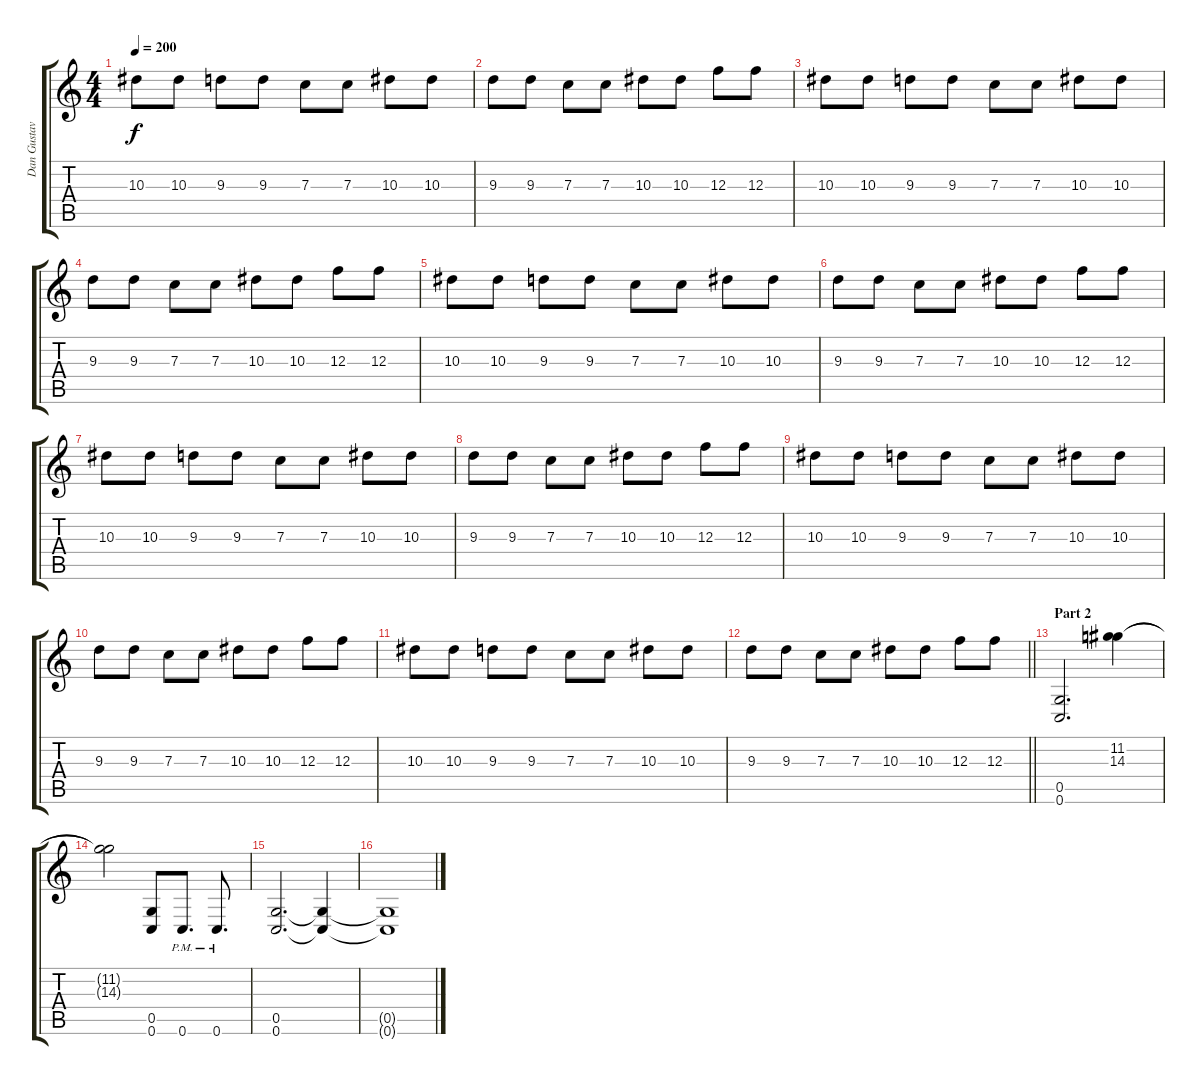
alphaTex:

\track ("Dan Gustavson" "Dan Gustav") {instrument distortionguitar}
\staff {score tabs}
\tuning (D4 A3 F3 C3 G2 C2) {hide}
\ts (4 4)
\tempo 200
\clef g2
\ks c
10.3.8{dy f} 10.3.8 9.3.8 9.3.8 7.3.8 7.3.8 10.3.8 10.3.8 |
9.3.8 9.3.8 7.3.8 7.3.8 10.3.8 10.3.8 12.3.8 12.3.8 |
10.3.8 10.3.8 9.3.8 9.3.8 7.3.8 7.3.8 10.3.8 10.3.8 |
9.3.8 9.3.8 7.3.8 7.3.8 10.3.8 10.3.8 12.3.8 12.3.8 |
10.3.8 10.3.8 9.3.8 9.3.8 7.3.8 7.3.8 10.3.8 10.3.8 |
9.3.8 9.3.8 7.3.8 7.3.8 10.3.8 10.3.8 12.3.8 12.3.8 |
10.3.8 10.3.8 9.3.8 9.3.8 7.3.8 7.3.8 10.3.8 10.3.8 |
9.3.8 9.3.8 7.3.8 7.3.8 10.3.8 10.3.8 12.3.8 12.3.8 |
10.3.8 10.3.8 9.3.8 9.3.8 7.3.8 7.3.8 10.3.8 10.3.8 |
9.3.8 9.3.8 7.3.8 7.3.8 10.3.8 10.3.8 12.3.8 12.3.8 |
10.3.8 10.3.8 9.3.8 9.3.8 7.3.8 7.3.8 10.3.8 10.3.8 |
\barLineRight lightlight
9.3.8 9.3.8 7.3.8 7.3.8 10.3.8 10.3.8 12.3.8 12.3.8 |
\section ("" "Part 2")
(0.5 0.6).2{d balance 16} (11.2 14.3).4 |
(11.2{t} 14.3{t}).2 (0.5 0.6).8 0.6{pm}.8{d} 0.6{pm}.8{d} |
(0.5 0.6).2{d} (0.5{t} 0.6{t}).4 |
(0.5{t} 0.6{t}).1
